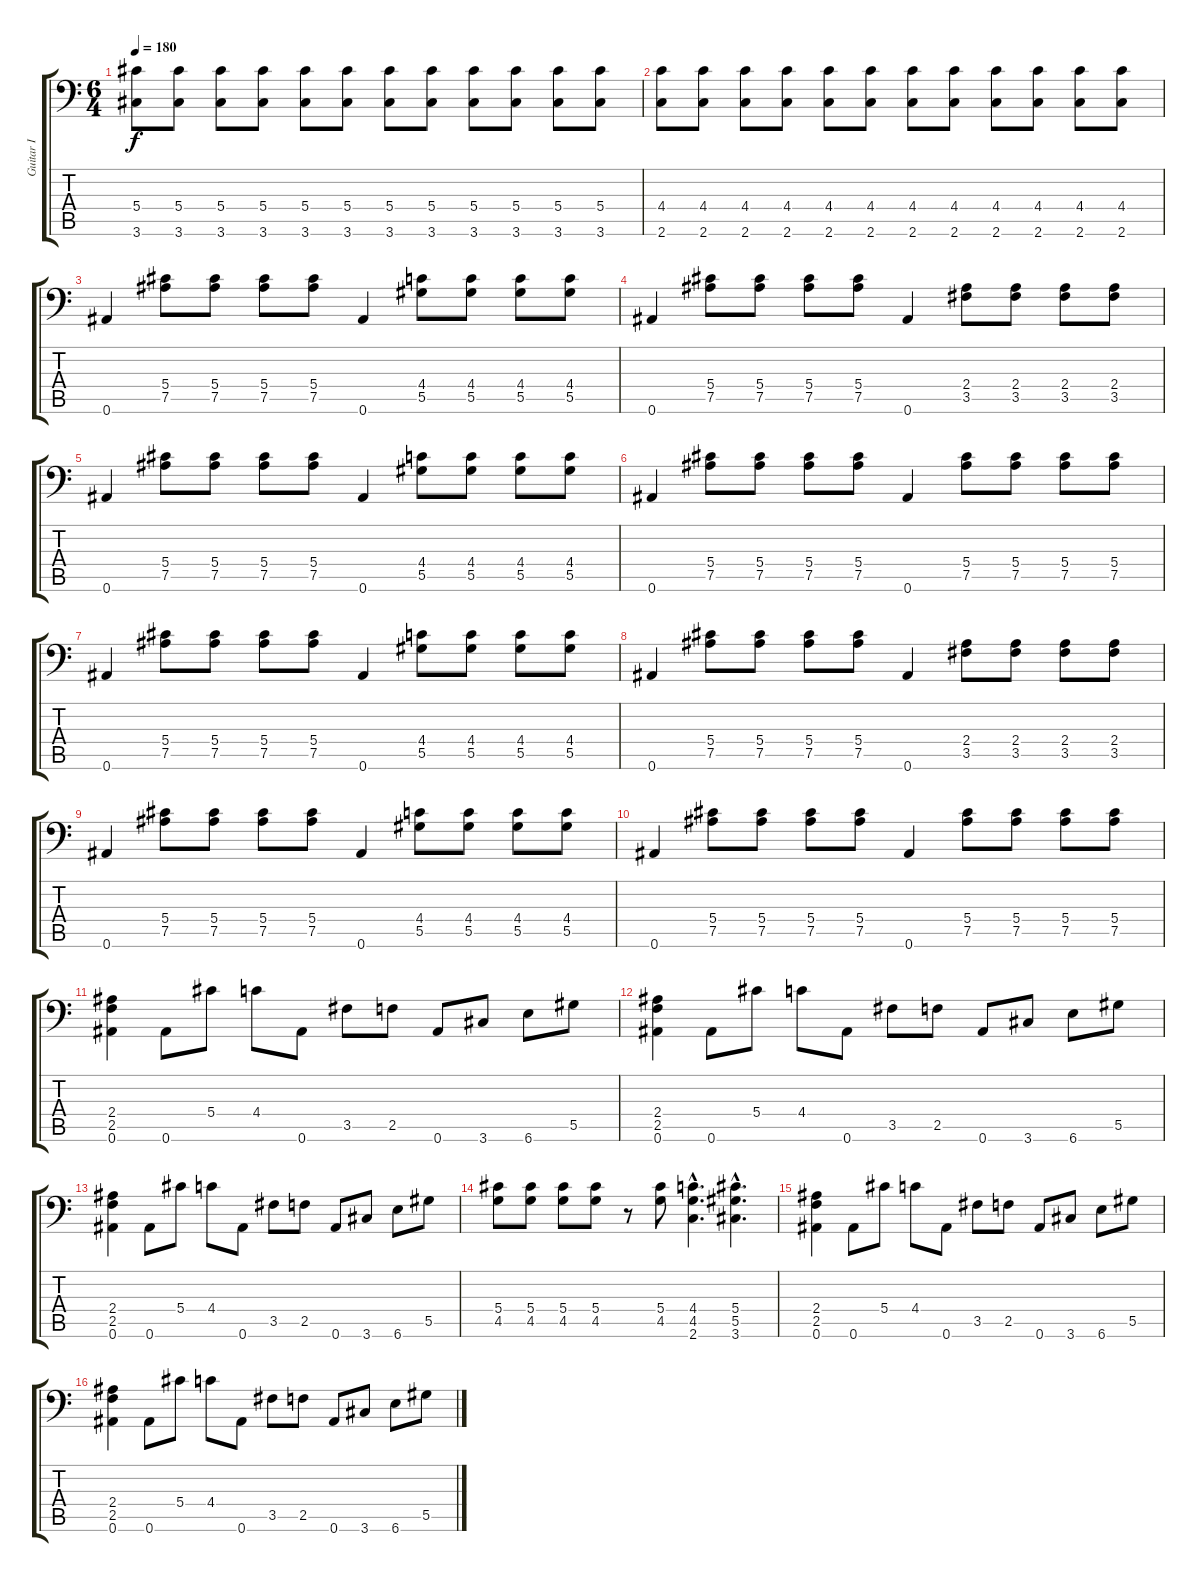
\track ("Guitar I" "Guitar I") {instrument distortionguitar}
\staff {score tabs}
\tuning (Bb3 F3 Db3 Ab2 Eb2 Bb1) {hide}
\ts (6 4)
\tempo 180
\clef f4
\ks c
(5.4 3.6).8{dy f} (5.4 3.6).8 (5.4 3.6).8 (5.4 3.6).8 (5.4 3.6).8 (5.4 3.6).8 (5.4 3.6).8 (5.4 3.6).8 (5.4 3.6).8 (5.4 3.6).8 (5.4 3.6).8 (5.4 3.6).8 |
(4.4 2.6).8 (4.4 2.6).8 (4.4 2.6).8 (4.4 2.6).8 (4.4 2.6).8 (4.4 2.6).8 (4.4 2.6).8 (4.4 2.6).8 (4.4 2.6).8 (4.4 2.6).8 (4.4 2.6).8 (4.4 2.6).8 |
0.6.4 (5.4 7.5).8 (5.4 7.5).8 (5.4 7.5).8 (5.4 7.5).8 0.6.4 (4.4 5.5).8 (4.4 5.5).8 (4.4 5.5).8 (4.4 5.5).8 |
0.6.4 (5.4 7.5).8 (5.4 7.5).8 (5.4 7.5).8 (5.4 7.5).8 0.6.4 (2.4 3.5).8 (2.4 3.5).8 (2.4 3.5).8 (2.4 3.5).8 |
0.6.4 (5.4 7.5).8 (5.4 7.5).8 (5.4 7.5).8 (5.4 7.5).8 0.6.4 (4.4 5.5).8 (4.4 5.5).8 (4.4 5.5).8 (4.4 5.5).8 |
0.6.4 (5.4 7.5).8 (5.4 7.5).8 (5.4 7.5).8 (5.4 7.5).8 0.6.4 (5.4 7.5).8 (5.4 7.5).8 (5.4 7.5).8 (5.4 7.5).8 |
0.6.4 (5.4 7.5).8 (5.4 7.5).8 (5.4 7.5).8 (5.4 7.5).8 0.6.4 (4.4 5.5).8 (4.4 5.5).8 (4.4 5.5).8 (4.4 5.5).8 |
0.6.4 (5.4 7.5).8 (5.4 7.5).8 (5.4 7.5).8 (5.4 7.5).8 0.6.4 (2.4 3.5).8 (2.4 3.5).8 (2.4 3.5).8 (2.4 3.5).8 |
0.6.4 (5.4 7.5).8 (5.4 7.5).8 (5.4 7.5).8 (5.4 7.5).8 0.6.4 (4.4 5.5).8 (4.4 5.5).8 (4.4 5.5).8 (4.4 5.5).8 |
0.6.4 (5.4 7.5).8 (5.4 7.5).8 (5.4 7.5).8 (5.4 7.5).8 0.6.4 (5.4 7.5).8 (5.4 7.5).8 (5.4 7.5).8 (5.4 7.5).8 |
(2.4 2.5 0.6).4 0.6.8 5.4.8 4.4.8 0.6.8 3.5.8 2.5.8 0.6.8 3.6.8 6.6.8 5.5.8 |
(2.4 2.5 0.6).4 0.6.8 5.4.8 4.4.8 0.6.8 3.5.8 2.5.8 0.6.8 3.6.8 6.6.8 5.5.8 |
(2.4 2.5 0.6).4 0.6.8 5.4.8 4.4.8 0.6.8 3.5.8 2.5.8 0.6.8 3.6.8 6.6.8 5.5.8 |
(5.4 4.5).8 (5.4 4.5).8 (5.4 4.5).8 (5.4 4.5).8 r.8 (5.4 4.5).8 (4.4{hac} 4.5{hac} 2.6{hac}).4{d} (5.4{hac} 5.5{hac} 3.6{hac}).4{d} |
(2.4 2.5 0.6).4 0.6.8 5.4.8 4.4.8 0.6.8 3.5.8 2.5.8 0.6.8 3.6.8 6.6.8 5.5.8 |
(2.4 2.5 0.6).4 0.6.8 5.4.8 4.4.8 0.6.8 3.5.8 2.5.8 0.6.8 3.6.8 6.6.8 5.5.8
